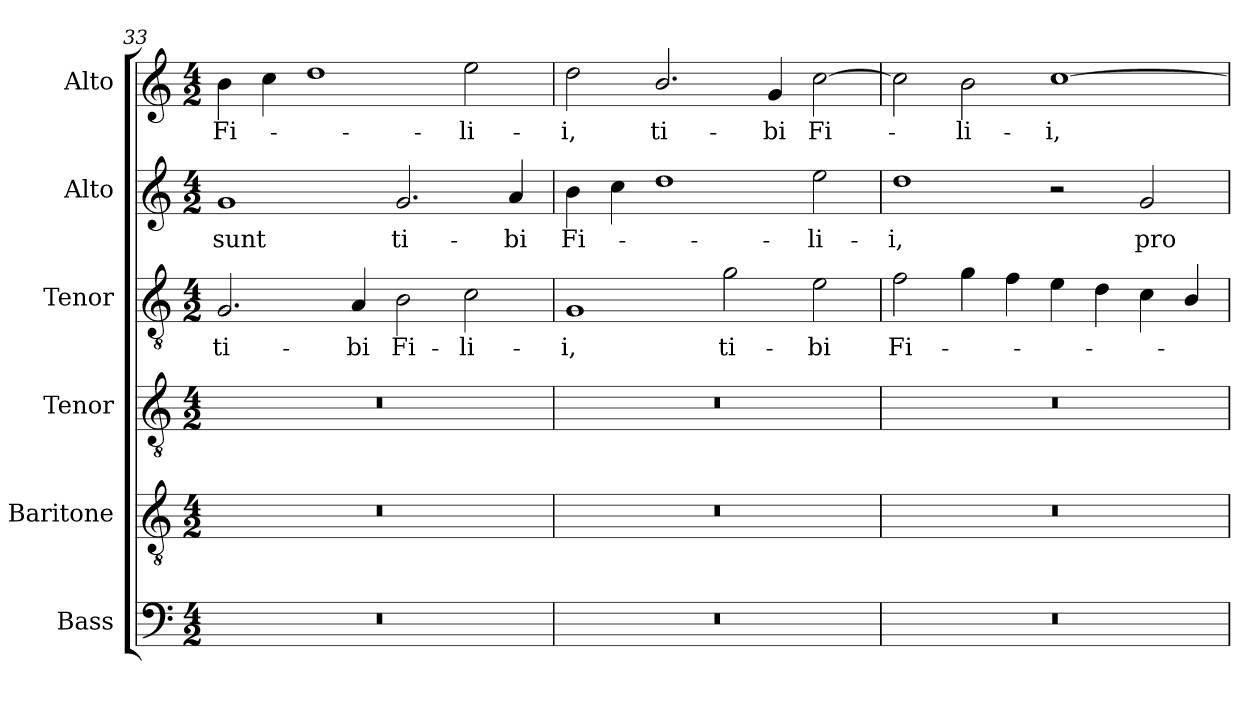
**kern	**kern	**kern	**kern	**text	**kern	**text	**kern	**text
*part6	*part5	*part4	*part3	*part3	*part2	*part2	*part1	*part1
*staff6	*staff5	*staff4	*staff3	*staff3	*staff2	*staff2	*staff1	*staff1
*I"Bass	*I"Baritone	*I"Tenor	*I"Tenor	*	*I"Alto	*	*I"Alto	*
*I'B.	*I'T2.	*I'T.	*	*	*	*	*	*
*clefF4	*clefGv2	*clefGv2	*clefGv2	*	*clefG2	*	*clefG2	*
*	*ITrd7c12	*ITrd7c12	*ITrd7c12	*	*	*	*	*
*k[]	*k[]	*k[]	*k[]	*	*k[]	*	*k[]	*
*C:	*C:	*C:	*C:	*	*C:	*	*C:	*
*M4/2	*M4/2	*M4/2	*M4/2	*	*M4/2	*	*M4/2	*
=33	=33	=33	=33	=33	=33	=33	=33	=33
!LO:N:vis=1	!LO:N:vis=1	!LO:N:vis=1	!	!	!	!	!	!
!	!	!	!	!LO:LY:b:color=#000000	!	!	!	!
!	!	!	!	!	!	!LO:LY:b:color=#000000	!	!
!	!	!	!	!	!	!	!	!LO:LY:b:color=#000000
0r	0r	0r	2.GGi/	ti-	1gi	sunt	4bi\	Fi-
.	.	.	.	.	.	.	4cci\	.
.	.	.	.	.	.	.	1ddi	.
!	!	!	!	!LO:LY:b:color=#000000	!	!	!	!
.	.	.	4AAi/	-bi	.	.	.	.
!	!	!	!	!LO:LY:b:color=#000000	!	!	!	!
!	!	!	!	!	!	!LO:LY:b:color=#000000	!	!
.	.	.	2BBi\	Fi-	2.gi/	ti-	.	.
!	!	!	!	!LO:LY:b:color=#000000	!	!	!	!
!	!	!	!	!	!	!	!	!LO:LY:b:color=#000000
.	.	.	2Ci\	-li-	.	.	2eei\	-li-
!	!	!	!	!	!	!LO:LY:b:color=#000000	!	!
.	.	.	.	.	4ai/	-bi	.	.
=34	=34	=34	=34	=34	=34	=34	=34	=34
!LO:N:vis=1	!LO:N:vis=1	!LO:N:vis=1	!	!	!	!	!	!
!	!	!	!	!LO:LY:b:color=#000000	!	!	!	!
!	!	!	!	!	!	!LO:LY:b:color=#000000	!	!
!	!	!	!	!	!	!	!	!LO:LY:b:color=#000000
0r	0r	0r	1GGi	-i,	4bi\	Fi-	2ddi\	-i,
.	.	.	.	.	4cci\	.	.	.
!	!	!	!	!	!	!	!	!LO:LY:b:color=#000000
.	.	.	.	.	1ddi	.	2.bi/	ti-
!	!	!	!	!LO:LY:b:color=#000000	!	!	!	!
.	.	.	2Gi\	ti-	.	.	.	.
!	!	!	!	!	!	!	!	!LO:LY:b:color=#000000
.	.	.	.	.	.	.	4gi/	-bi
!	!	!	!	!LO:LY:b:color=#000000	!	!	!	!
!	!	!	!	!	!	!LO:LY:b:color=#000000	!	!
!	!	!	!	!	!	!	!	!LO:LY:b:color=#000000
.	.	.	2Ei\	-bi	2eei\	-li-	[2cci\	Fi-
!!LO:LB:g=z
=35	=35	=35	=35	=35	=35	=35	=35	=35
!LO:N:vis=1	!LO:N:vis=1	!LO:N:vis=1	!	!	!	!	!	!
!	!	!	!	!LO:LY:b:color=#000000	!	!	!	!
!	!	!	!	!	!	!LO:LY:b:color=#000000	!	!
0r	0r	0r	2Fi\	Fi-	1ddi	-i,	2cci\]	.
!	!	!	!	!	!	!	!	!LO:LY:b:color=#000000
.	.	.	4Gi\	.	.	.	2bi\	-li-
.	.	.	4Fi\	.	.	.	.	.
!	!	!	!	!	!	!	!	!LO:LY:b:color=#000000
.	.	.	4Ei\	.	2r	.	[1cci	-i,
.	.	.	4Di\	.	.	.	.	.
!	!	!	!	!	!	!LO:LY:b:color=#000000	!	!
.	.	.	4Ci\	.	2gi/	pro-	.	.
.	.	.	4BBi/	.	.	.	.	.
=	=	=	=	=	=	=	=	=
*-	*-	*-	*-	*-	*-	*-	*-	*-
